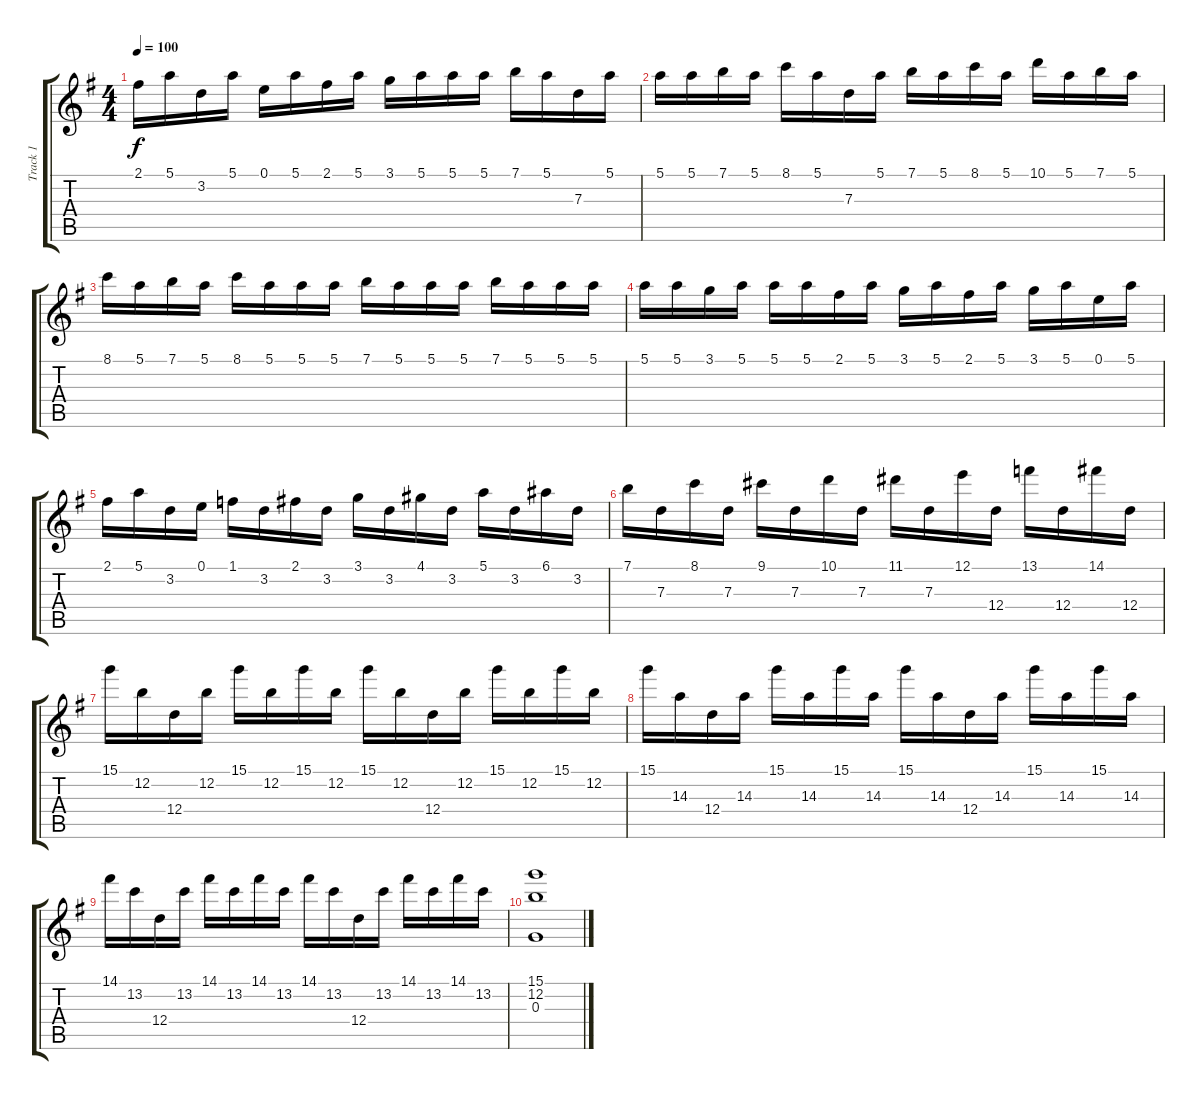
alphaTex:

\track ("Track 1" "Track 1") {instrument acousticguitarnylon}
\staff {score tabs}
\tuning (E4 B3 G3 D3 A2 E2) {hide}
\ts (4 4)
\tempo 100
\clef g2
\ks g
2.1.16{dy f} 5.1.16 3.2.16 5.1.16 0.1.16 5.1.16 2.1.16 5.1.16 3.1.16 5.1.16 5.1.16 5.1.16 7.1.16 5.1.16 7.3.16 5.1.16 |
5.1.16 5.1.16 7.1.16 5.1.16 8.1.16 5.1.16 7.3.16 5.1.16 7.1.16 5.1.16 8.1.16 5.1.16 10.1.16 5.1.16 7.1.16 5.1.16 |
8.1.16 5.1.16 7.1.16 5.1.16 8.1.16 5.1.16 5.1.16 5.1.16 7.1.16 5.1.16 5.1.16 5.1.16 7.1.16 5.1.16 5.1.16 5.1.16 |
5.1.16 5.1.16 3.1.16 5.1.16 5.1.16 5.1.16 2.1.16 5.1.16 3.1.16 5.1.16 2.1.16 5.1.16 3.1.16 5.1.16 0.1.16 5.1.16 |
2.1.16 5.1.16 3.2.16 0.1.16 1.1.16 3.2.16 2.1.16 3.2.16 3.1.16 3.2.16 4.1.16 3.2.16 5.1.16 3.2.16 6.1.16 3.2.16 |
7.1.16 7.3.16 8.1.16 7.3.16 9.1.16 7.3.16 10.1.16 7.3.16 11.1.16 7.3.16 12.1.16 12.4.16 13.1.16 12.4.16 14.1.16 12.4.16 |
15.1.16 12.2.16 12.4.16 12.2.16 15.1.16 12.2.16 15.1.16 12.2.16 15.1.16 12.2.16 12.4.16 12.2.16 15.1.16 12.2.16 15.1.16 12.2.16 |
15.1.16 14.3.16 12.4.16 14.3.16 15.1.16 14.3.16 15.1.16 14.3.16 15.1.16 14.3.16 12.4.16 14.3.16 15.1.16 14.3.16 15.1.16 14.3.16 |
14.1.16 13.2.16 12.4.16 13.2.16 14.1.16 13.2.16 14.1.16 13.2.16 14.1.16 13.2.16 12.4.16 13.2.16 14.1.16 13.2.16 14.1.16 13.2.16 |
(15.1 12.2 0.3).1
